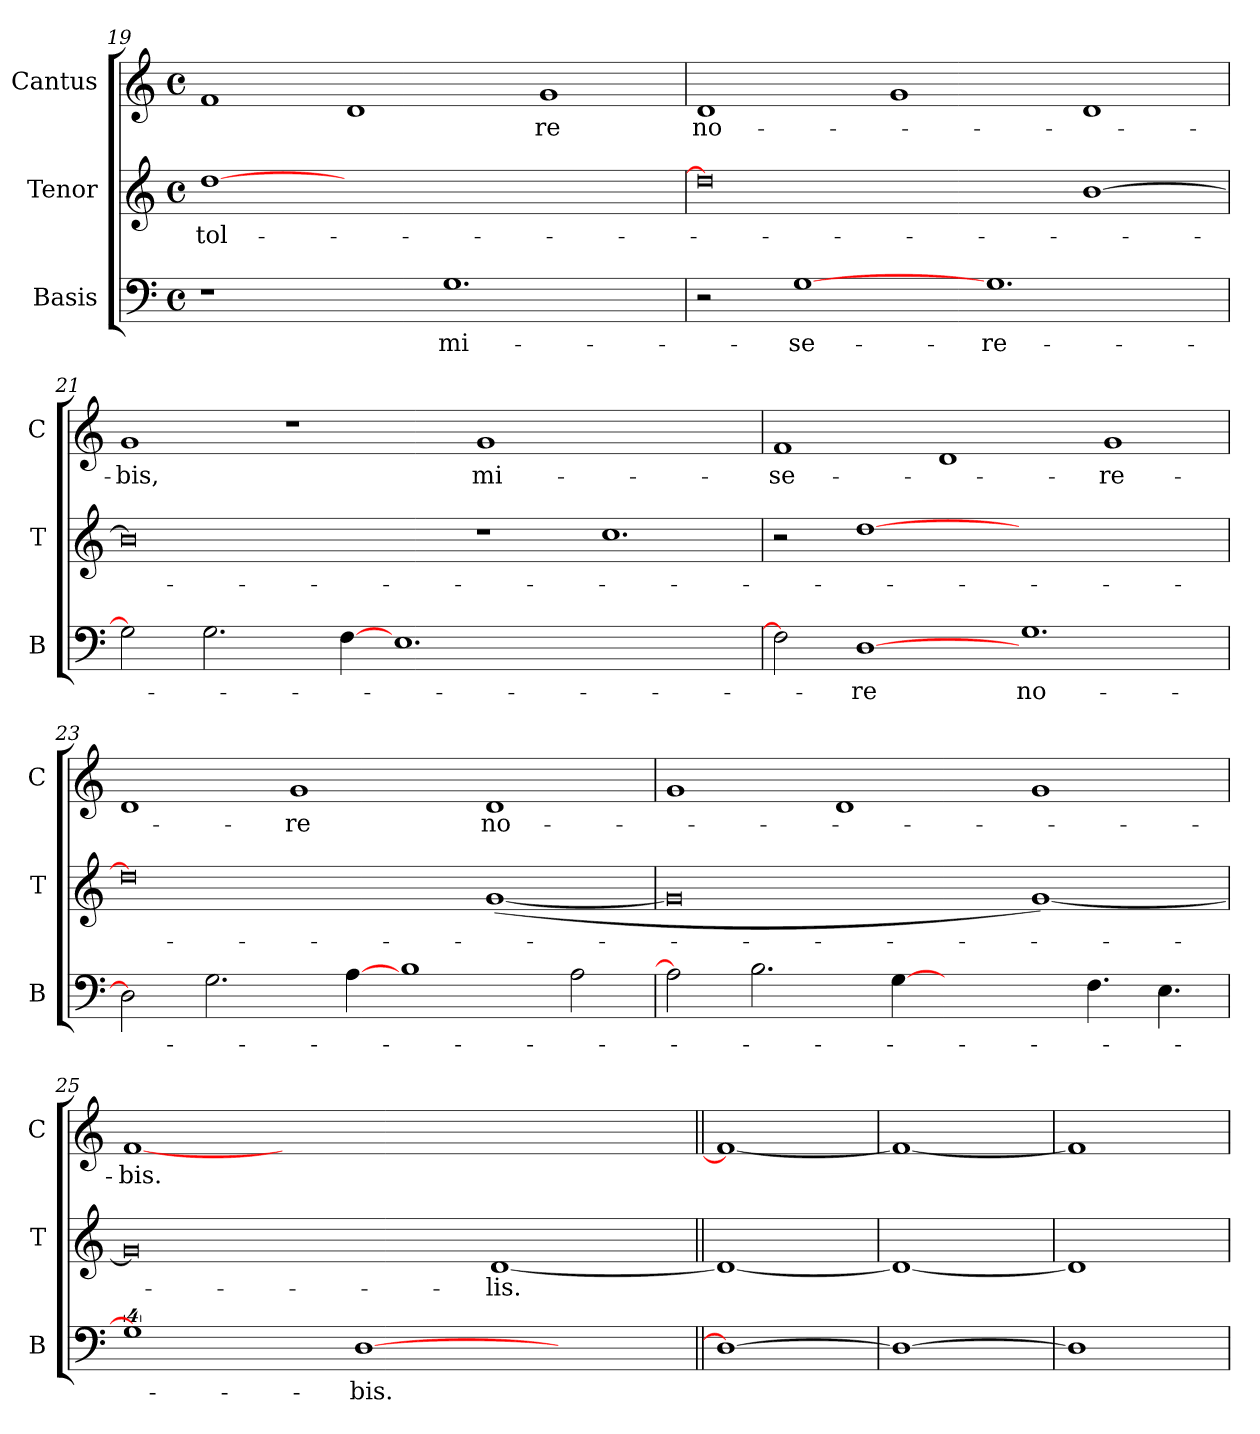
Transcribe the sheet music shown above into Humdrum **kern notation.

**kern	**text	**kern	**text	**kern	**text
*part3	*part3	*part2	*part2	*part1	*part1
*staff3	*staff3	*staff2	*staff2	*staff1	*staff1
*I"Basis	*	*I"Tenor	*	*I"Cantus	*
*I'B	*	*I'T	*	*I'C	*
*clefF4	*	*clefG2	*	*clefG2	*
*k[]	*	*k[]	*	*k[]	*
*M4/4	*	*M4/4	*	*M4/4	*
*met(c)	*	*met(c)	*	*met(c)	*
=19	=19	=19	=19	=19	=19
1r	.	[1dd	tol-	1f	.
2ryy	.	0ryy	.	1d	.
1.G	mi-	.	.	.	.
.	.	.	.	1g	-re
=20	=20	=20	=20	=20	=20
2r	.	0dd]	.	1d	no-
[1G	-se-	.	.	.	.
.	.	.	.	1g	.
1.G	-re-	.	.	.	.
.	.	[1b	.	1d	.
=21	=21	=21	=21	=21	=21
2G]	.	0b]	.	1g	-bis,
2.G\	.	.	.	.	.
.	.	.	.	1r	.
[4F\	.	.	.	.	.
1.E	.	.	.	.	.
.	.	1r	.	1g	mi-
1.ryy	.	1.cc	.	1.ryy	.
=22	=22	=22	=22	=22	=22
2F\]	.	2r	.	1f	-se-
[1D	-re	[1dd	.	.	.
.	.	.	.	1d	.
1.G	no-	1.ryy	.	.	.
.	.	.	.	1g	-re-
!!LO:PB:g=z
=23	=23	=23	=23	=23	=23
2D]	.	0dd]	.	1d	.
2.G\	.	.	.	.	.
.	.	.	.	1g	-re
[4A\	.	.	.	.	.
1B	.	.	.	.	.
.	.	(<[1g	.	1d	no-
2A\	.	.	.	.	.
=24	=24	=24	=24	=24	=24
2A\]	.	0g]	.	1g	.
2.B\	.	.	.	.	.
.	.	.	.	1d	.
[4G	.	.	.	.	.
2.ryy	.	.	.	.	.
.	.	[1g)	.	1g	.
4.F\	.	.	.	.	.
4.E\	.	.	.	.	.
=25	=25	=25	=25	=25	=25
4%5G]	.	0g]	.	[1f/	-bis.
.	.	.	.	0ryy	.
[1D\	-bis.	.	.	.	.
.	.	[1d/	-lis.	.	.
2.ryy	.	.	.	.	.
=26||	=26||	=26||	=26||	=26||	=26||
1D\_	.	1d/_	.	1f/_	.
=27	=27	=27	=27	=27	=27
1D\_	.	1d/_	.	1f/_	.
=28	=28	=28	=28	=28	=28
1D\]	.	1d/]	.	1f/]	.
=	=	=	=	=	=
*-	*-	*-	*-	*-	*-
